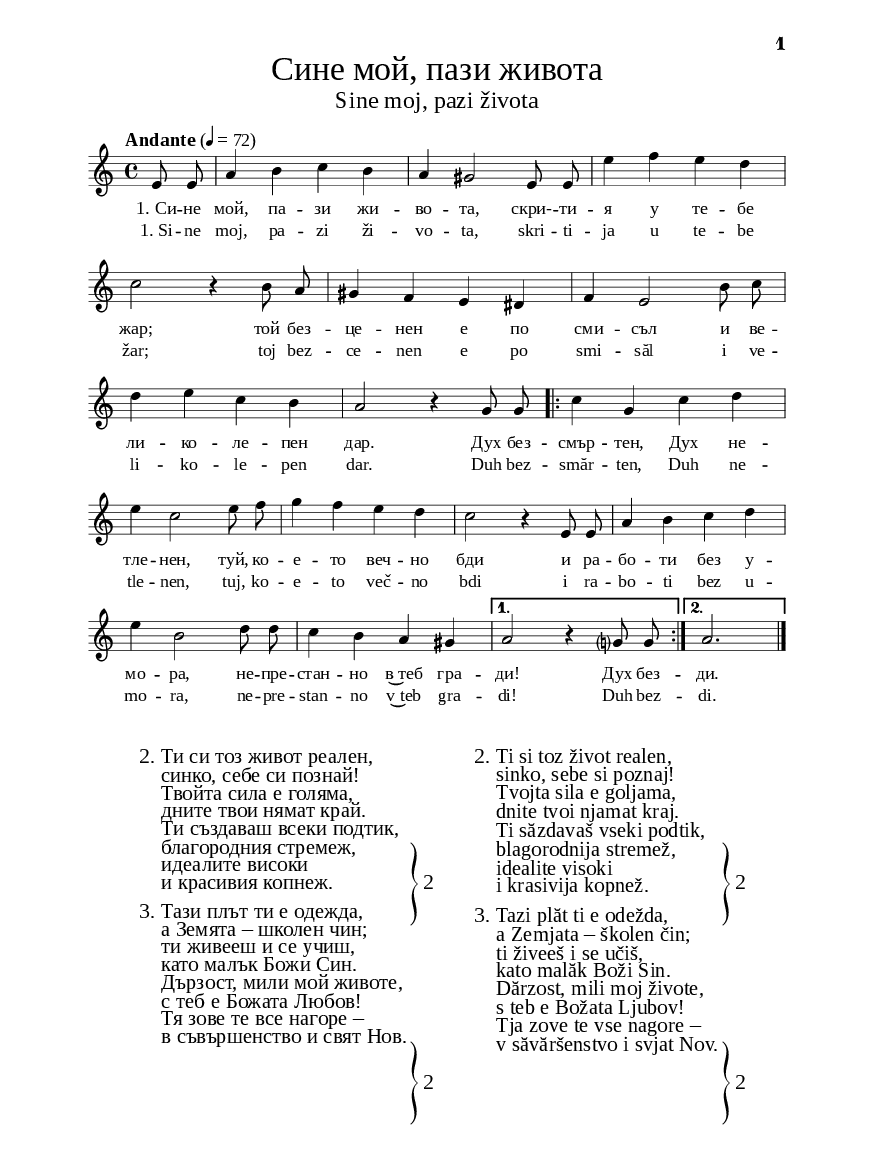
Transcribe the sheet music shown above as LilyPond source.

\version "2.24.3"

% include paper part and global functions
\include "include/globals.ily"

"rightBraces045" = \markup {
  \column {
    % repeat braces
    \translate #'(0 . -16.7 )
    \right-brace #40

    \translate #'(0 . -21.7 )
    \right-brace #40
  }
  \column {
    % repeat numbers
    \translate #'(0 . -17.4)
    2

    \translate #'(0 . -27.5 )
    2
  }
}

\bookpart {
  \label #'ref045
  \tocItem \markup "Сине мой, пази живота – Sine moj, pazi života"
  \include "include/bookpart-paper.ily"
  \score {
    \include "include/score-layout.ily"


    \new Voice \absolute  {
      \clef treble
      \key a \minor
      \time 4/4
      \tempoFunc "Andante" 4 "72"
      \autoBeamOff
      \partial 4


      e'8 e'8 | a'4 b' c''4 b' | a'4 gis'2 e'8 e' | e''4 f'' e''4 d'' | \break

      c''2 r4 b'8 a'  |  gis'4 f'  e'4 dis' |  f'4 e'2  b'8 c'' \break |

      d''4 e'' c''4 b' | a'2 r4 g'8 g' \repeat volta 2 {
        |  c''4 g' c''4 d'' | \break  e''4 c''2 e''8 f'' | g''4 f'' e''4 d'' | c''2 r4 e'8 e' | a'4 b'  c''4 d'' \break |

        e''4 b'2 d''8 d'' c''4 b' a'4 gis' |
      } \alternative { { a'2 r4 g'?8 g'  } { a'2. } } \bar "|."
    }

    \addlyrics {
      "1. Си" -- не мой, па -- зи жи -- во -- та, "скри-" -- ти -- я у
      те -- бе жар; той без -- це -- нен е по сми -- съл и ве --
      ли -- ко -- ле -- пен дар. Дух без -- смър -- тен, Дух не -- тле -- нен,
      туй, ко -- е -- то веч -- но бди и ра -- бо -- ти без у --
      мо -- ра, не -- пре -- стан -- но в~теб гра -- ди! Дух без -- ди.
    }

    \addlyrics {
      "1. Si" -- ne moj, pa -- zi ži -- vo -- ta, skri -- ti -- ja u
      te -- be žar; toj bez -- ce -- nen e po smi -- săl i ve --
      li -- ko -- le -- pen dar. Duh bez -- smăr -- ten, Duh ne -- tle -- nen,
      tuj, ko -- e -- to več -- no bdi i ra -- bo -- ti bez u --
      mo -- ra, ne -- pre -- stan -- no v~teb gra -- di! Duh bez -- di.
    }
    \header {
      title = \titleFunc "Сине мой, пази живота" "Sine moj, pazi života"
    }

    \midi{}

  } % score

  \markup \empty-two

  \markup \abs-fontsize #10 {
    \hspace #7
    \override #`(baseline-skip . ,bgCoupletBaselineSkip)
    \column {

      \line { 2. Ти си тоз живот реален, }

      \line {   "   " синко, себе си познай! }

      \line {   "   " Твойта сила е голяма, }

      \line {   "   " дните твои нямат край. }

      \line {   "   " Ти създаваш всеки подтик, }

      \line {   "   " благородния стремеж,}

      \line {   "   " идеалите високи}

      \line {   "   " и красивия копнеж.}
      \vspace #0.5

      \line {   3. Тази плът ти е одежда,}

      \line {   "   " а Земята – школен чин;}

      \line {   "   " ти живееш и се учиш,}

      \line {   "   " като малък Божи Син.}

      \line {   "   " Дързост, мили мой животе,}

      \line {   "   " с теб е Божата Любов!}

      \line {   "   " Тя зове те все нагоре –}

      \line {   "   " в съвършенство и свят Нов.}
    }\"rightBraces045"

    \hspace #5
    \override #`(baseline-skip . ,bgCoupletBaselineSkip)
    \column {


      \line { 2. Ti si toz život realen, }

      \line {   "   " sinko, sebe si poznaj! }

      \line {   "   " Tvojta sila e goljama, }

      \line {   "   " dnite tvoi njamat kraj. }

      \line {   "   " Ti săzdavaš vseki podtik, }

      \line {   "   " blagorodnija stremež,}

      \line {   "   " idealite visoki}

      \line {   "   " i krasivija kopnež.}
      \vspace #0.5

      \line {   3. Tazi plăt ti e odežda,}

      \line {   "   " a Zemjata – školen čin;}

      \line {   "   " ti živeeš i se učiš,}

      \line {   "   " kato malăk Boži Sin.}

      \line {   "   " Dărzost, mili moj živote,}

      \line {   "   " s teb e Božata Ljubov!}

      \line {   "   " Tja zove te vse nagore –}

      \line {   "   " v săvăršenstvo i svjat Nov.}
    } \"rightBraces045" %column
  } % markup

  \pageBreak

  % include foreign translation(s) of the song
  \version "2.24.4"

\markup \fill-line { \fontsize #deTitleFontSize "Mein Sohn, bewahre das Leben" }
\markup \null
\markup \null
\markup \abs-fontsize #11 \override #`(baseline-skip . ,bgCoupletBaselineSkip) {
  \fill-line {
    \hspace #0.1
    \column {
      \line {
        \bold "1."
        \column {
          "Mein Sohn, bewahre das Leben,"
          "die in dir verborgene Glut."
          "Es ist seinem Sinn nach kostbar"
          "und ein herrliches Geschenk!"
          "Unsterblicher, unvergänglicher Geist,"
          "der, der ewig wacht"
          "und unermüdlich arbeitet,"
          "unaufhörlich in dir erschafft."
        }
      }
      \vspace #1
      \line {
        \bold "2."
        \column {
          "Du bist dieses wirkliche Leben;"
          "Sohn, erkenne dich!"
          "Deine Kraft ist groß,"
          "deine Tage haben kein Ende."
          "Du erschaffst jede Regung,"
          "das edle Streben,"
          "die hohen Ideale"
          "und die schöne Sehnsucht."
        }
      }
      \vspace #1
      \line {
        \bold "3."
        \column {
          "Dieses Fleisch ist dein Gewand,"
          "und die Erde eine Schulbank."
          "Du lebst und lernst,"
          "wie ein kleiner Sohn Gottes."
          "Kühnheit, mein liebes Leben,"
          "mit dir ist die göttliche Liebe!"
          "Sie ruft dich immer nach oben"
          "in die Vollkommenheit und in die neue Welt."
        }
      }
    }
    \hspace #0.1
  }
}


} % bookpart
